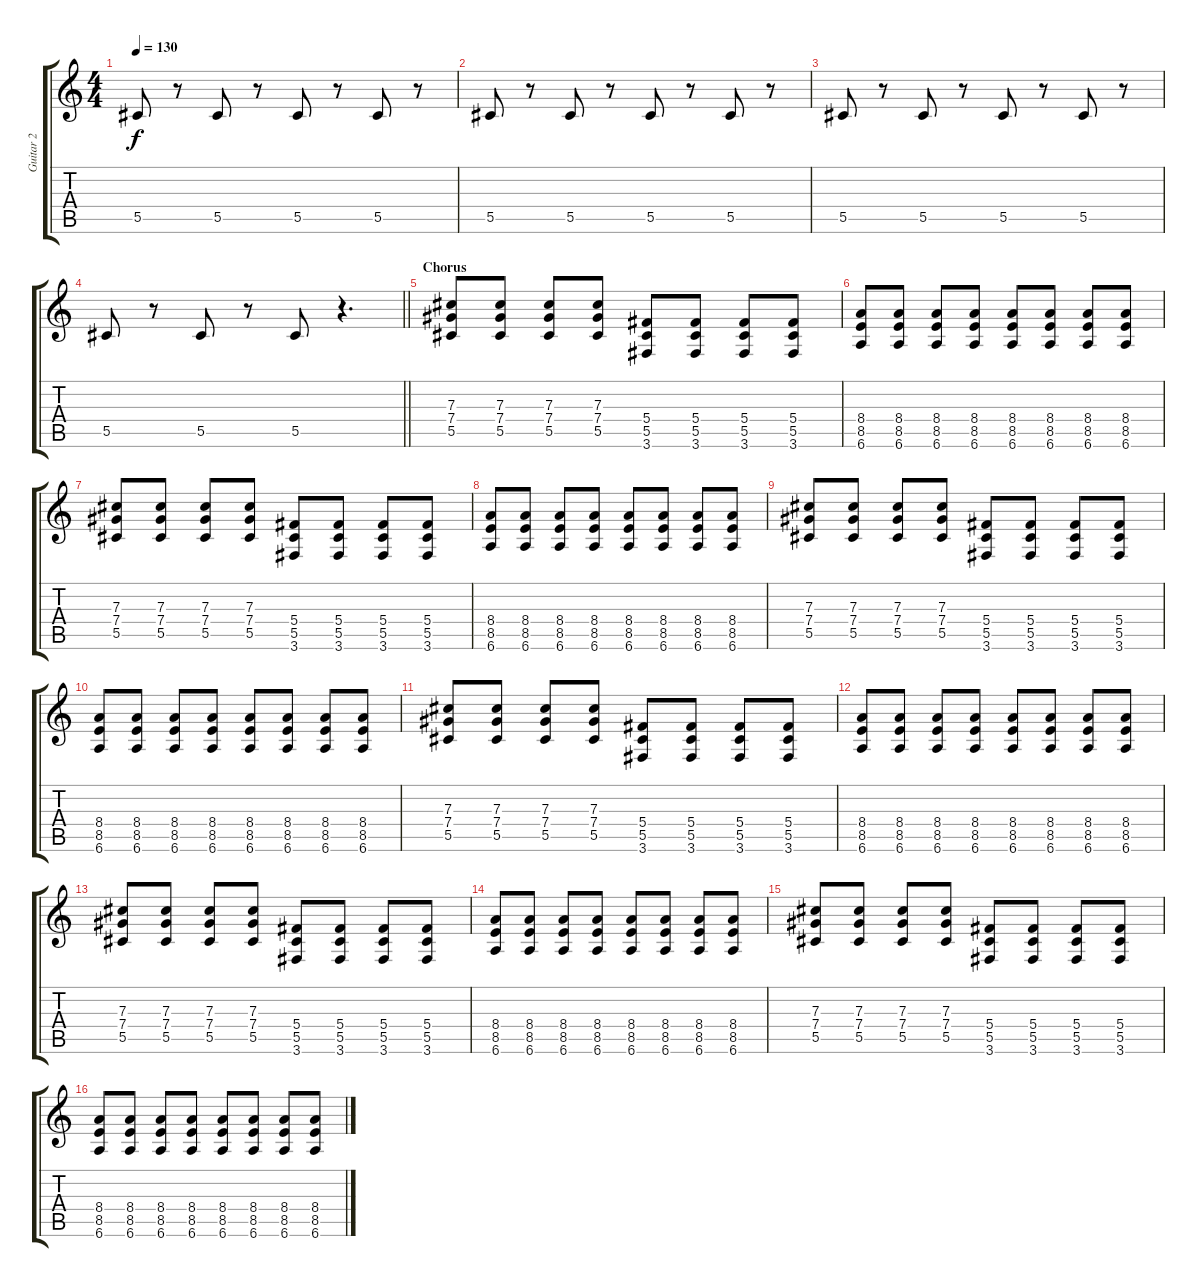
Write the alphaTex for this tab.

\track ("Guitar 2" "Guitar 2") {instrument overdrivenguitar}
\staff {score tabs}
\tuning (Eb4 Bb3 Gb3 Db3 Ab2 Eb2) {hide}
\ts (4 4)
\tempo 130
\clef g2
\ks c
5.5.8{dy f} r.8 5.5.8 r.8 5.5.8 r.8 5.5.8 r.8 |
5.5.8 r.8 5.5.8 r.8 5.5.8 r.8 5.5.8 r.8 |
5.5.8 r.8 5.5.8 r.8 5.5.8 r.8 5.5.8 r.8 |
\barLineRight lightlight
5.5.8 r.8 5.5.8 r.8 5.5.8 r.4{d} |
\section ("" "Chorus")
(7.3 7.4 5.5).8 (7.3 7.4 5.5).8 (7.3 7.4 5.5).8 (7.3 7.4 5.5).8 (5.4 5.5 3.6).8 (5.4 5.5 3.6).8 (5.4 5.5 3.6).8 (5.4 5.5 3.6).8 |
(8.4 8.5 6.6).8 (8.4 8.5 6.6).8 (8.4 8.5 6.6).8 (8.4 8.5 6.6).8 (8.4 8.5 6.6).8 (8.4 8.5 6.6).8 (8.4 8.5 6.6).8 (8.4 8.5 6.6).8 |
(7.3 7.4 5.5).8 (7.3 7.4 5.5).8 (7.3 7.4 5.5).8 (7.3 7.4 5.5).8 (5.4 5.5 3.6).8 (5.4 5.5 3.6).8 (5.4 5.5 3.6).8 (5.4 5.5 3.6).8 |
(8.4 8.5 6.6).8 (8.4 8.5 6.6).8 (8.4 8.5 6.6).8 (8.4 8.5 6.6).8 (8.4 8.5 6.6).8 (8.4 8.5 6.6).8 (8.4 8.5 6.6).8 (8.4 8.5 6.6).8 |
(7.3 7.4 5.5).8 (7.3 7.4 5.5).8 (7.3 7.4 5.5).8 (7.3 7.4 5.5).8 (5.4 5.5 3.6).8 (5.4 5.5 3.6).8 (5.4 5.5 3.6).8 (5.4 5.5 3.6).8 |
(8.4 8.5 6.6).8 (8.4 8.5 6.6).8 (8.4 8.5 6.6).8 (8.4 8.5 6.6).8 (8.4 8.5 6.6).8 (8.4 8.5 6.6).8 (8.4 8.5 6.6).8 (8.4 8.5 6.6).8 |
(7.3 7.4 5.5).8 (7.3 7.4 5.5).8 (7.3 7.4 5.5).8 (7.3 7.4 5.5).8 (5.4 5.5 3.6).8 (5.4 5.5 3.6).8 (5.4 5.5 3.6).8 (5.4 5.5 3.6).8 |
(8.4 8.5 6.6).8 (8.4 8.5 6.6).8 (8.4 8.5 6.6).8 (8.4 8.5 6.6).8 (8.4 8.5 6.6).8 (8.4 8.5 6.6).8 (8.4 8.5 6.6).8 (8.4 8.5 6.6).8 |
(7.3 7.4 5.5).8 (7.3 7.4 5.5).8 (7.3 7.4 5.5).8 (7.3 7.4 5.5).8 (5.4 5.5 3.6).8 (5.4 5.5 3.6).8 (5.4 5.5 3.6).8 (5.4 5.5 3.6).8 |
(8.4 8.5 6.6).8 (8.4 8.5 6.6).8 (8.4 8.5 6.6).8 (8.4 8.5 6.6).8 (8.4 8.5 6.6).8 (8.4 8.5 6.6).8 (8.4 8.5 6.6).8 (8.4 8.5 6.6).8 |
(7.3 7.4 5.5).8 (7.3 7.4 5.5).8 (7.3 7.4 5.5).8 (7.3 7.4 5.5).8 (5.4 5.5 3.6).8 (5.4 5.5 3.6).8 (5.4 5.5 3.6).8 (5.4 5.5 3.6).8 |
(8.4 8.5 6.6).8 (8.4 8.5 6.6).8 (8.4 8.5 6.6).8 (8.4 8.5 6.6).8 (8.4 8.5 6.6).8 (8.4 8.5 6.6).8 (8.4 8.5 6.6).8 (8.4 8.5 6.6).8
